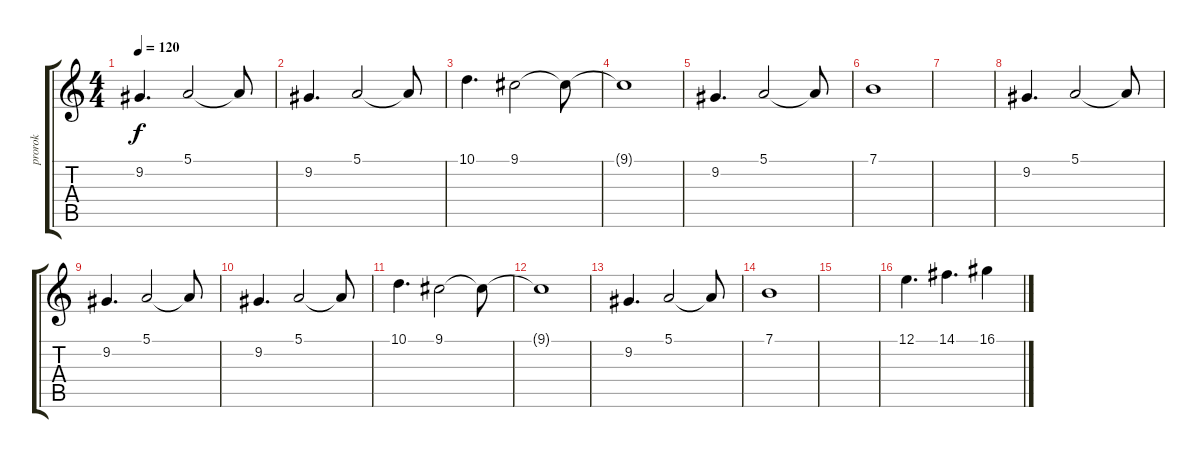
\track ("prorok" "prorok") {instrument fx5brightness}
\staff {score tabs}
\tuning (E4 B3 G3 D3 A2 E2) {hide}
\ts (4 4)
\tempo 120
\clef g2
\ks c
9.2.4{d dy f instrument pad4choir} 5.1.2 5.1{t}.8 |
9.2.4{d instrument pad4choir} 5.1.2 5.1{t}.8 |
10.1.4{d} 9.1.2 9.1{t}.8 |
9.1{t}.1 |
9.2.4{d instrument pad4choir} 5.1.2 5.1{t}.8 |
7.1.1 |
|
9.2.4{d instrument pad4choir} 5.1.2 5.1{t}.8 |
9.2.4{d instrument pad4choir} 5.1.2 5.1{t}.8 |
9.2.4{d instrument pad4choir} 5.1.2 5.1{t}.8 |
10.1.4{d} 9.1.2 9.1{t}.8 |
9.1{t}.1 |
9.2.4{d instrument pad4choir} 5.1.2 5.1{t}.8 |
7.1.1 |
|
12.1.4{d} 14.1.4{d} 16.1.4
